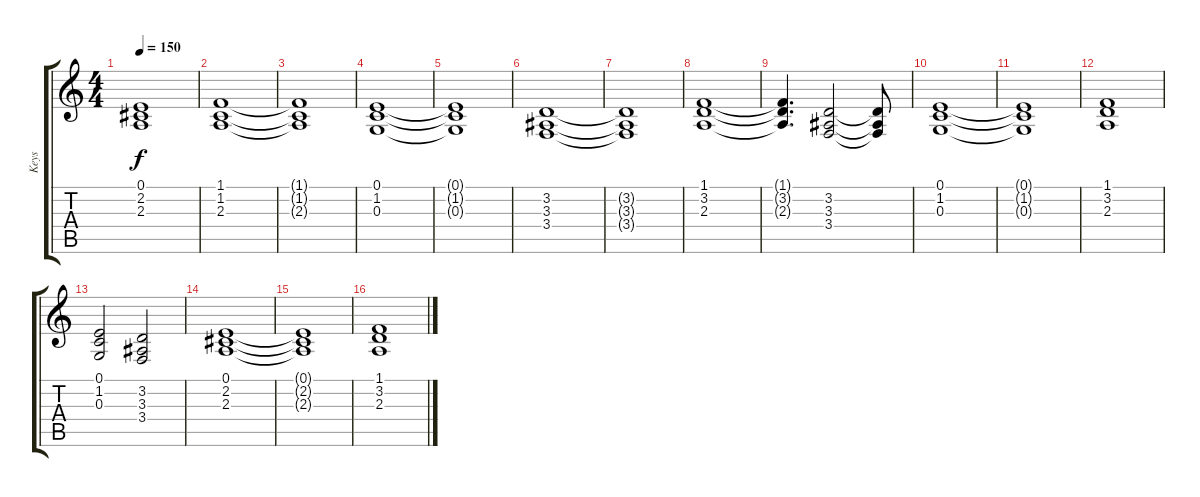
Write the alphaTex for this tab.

\track ("Keys" "Keys") {instrument synthstrings1}
\staff {score tabs}
\tuning (E4 B3 G3 D3 A2 E2) {hide}
\ts (4 4)
\tempo 150
\clef g2
\ks c
(0.1{t} 2.2{t} 2.3{t}).1{dy f} |
(1.1 1.2 2.3).1 |
(1.1{t} 1.2{t} 2.3{t}).1 |
(0.1 1.2 0.3).1 |
(0.1{t} 1.2{t} 0.3{t}).1 |
(3.2 3.3 3.4).1 |
(3.2{t} 3.3{t} 3.4{t}).1 |
(1.1 3.2 2.3).1 |
(1.1{t} 3.2{t} 2.3{t}).4{d} (3.2 3.3 3.4).2 (3.2{t} 3.3{t} 3.4{t}).8 |
(0.1 1.2 0.3).1 |
(0.1{t} 1.2{t} 0.3{t}).1 |
(1.1 3.2 2.3).1 |
(0.1 1.2 0.3).2 (3.2 3.3 3.4).2 |
(0.1 2.2 2.3).1 |
(0.1{t} 2.2{t} 2.3{t}).1 |
(1.1 3.2 2.3).1
